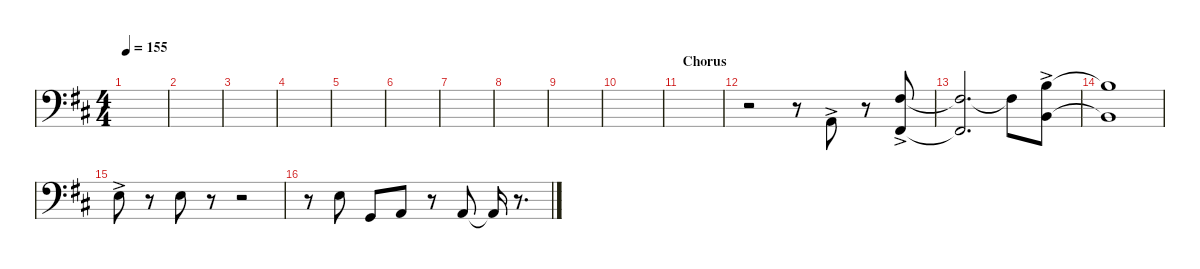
\hideDynamics
\bracketExtendMode nobrackets
\singleTrackTrackNamePolicy hidden
\multiTrackTrackNamePolicy hidden
\otherSystemsTrackNameOrientation horizontal
\track ("Trombone in Bb" "Trbn") {instrument trombone}
\staff {score}
\tuning (E4 B3 G3 D3 A2 E2)
\ts (4 4)
\tempo 155
\clef f4
\ks d
|
|
|
|
|
|
|
|
|
|
\section ("" "Chorus")
|
r.2{beam Down} r.8{beam Down} 0.5{ac acc forcenatural}.8{dy mp beam Up} r.8{beam Up} (4.4{acc #} 2.6{ac acc #}).8{beam Up} |
(4.4{t acc #} 2.6{t acc #}).2{d beam Up} 4.4{t acc #}.8{beam Down} (0.2{acc forcenatural} 2.5{ac acc forcenatural}).8{beam Down} |
(2.5{t acc forcenatural} 0.2{t acc forcenatural}).1{beam Down} |
2.4{ac acc forcenatural}.8{dy f beam Down} r.8{beam Down} 2.4{acc forcenatural}.8{beam Down} r.8{beam Down} r.2{beam Down} |
r.8{beam Down} 2.4{acc forcenatural}.8{beam Down} 3.6{acc forcenatural}.8{beam Up} 5.6{acc forcenatural}.8{dy mf beam Up} r.8{beam Up} 0.5{acc forcenatural}.8{beam Up} 0.5{t acc forcenatural}.16{beam Up} r.8{d beam Up}
